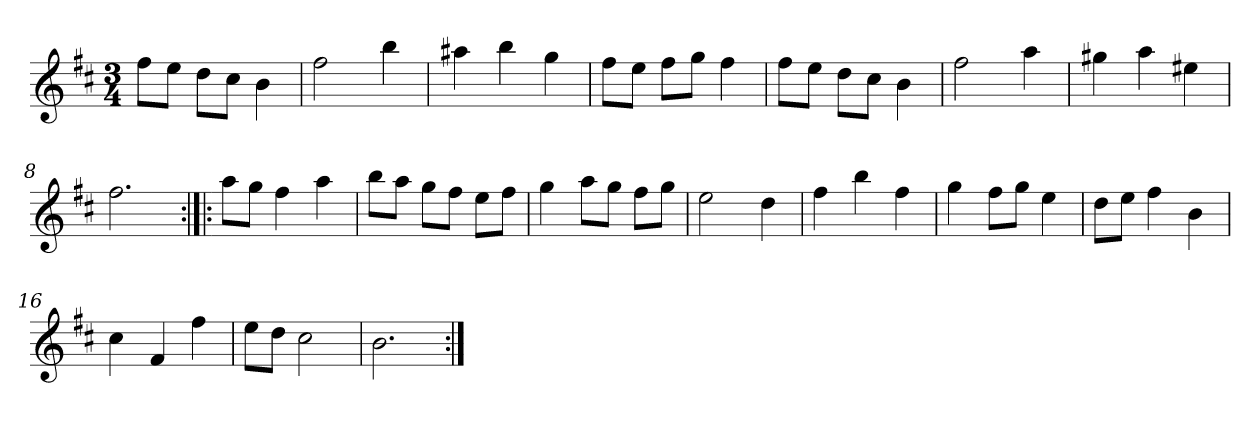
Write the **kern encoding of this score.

**kern
*part1
*staff1
*clefG2
*k[f#c#]
*b:
*M3/4
*MM120
=1
8ff#\L
8ee\J
8dd\L
8cc#\J
4b
=2
2ff#
4bb
=3
4aa#X
4bb
4gg
=4
8ff#\L
8ee\J
8ff#\L
8gg\J
4ff#
=5
8ff#\L
8ee\J
8dd\L
8cc#\J
4b
=6
2ff#
4aa
=7
4gg#X
4aa
4ee#X
=8
2.ff#
=9:|!|:
8aa\L
8gg\J
4ff#
4aa
=10
8bb\L
8aa\J
8gg\L
8ff#\J
8ee\L
8ff#\J
=11
4gg
8aa\L
8gg\J
8ff#\L
8gg\J
=12
2ee
4dd
=13
4ff#
4bb
4ff#
=14
4gg
8ff#\L
8gg\J
4ee
=15
8dd\L
8ee\J
4ff#
4b
=16
4cc#
4f#
4ff#
=17
8ee\L
8dd\J
2cc#
=18
2.b
=:|!
*-
